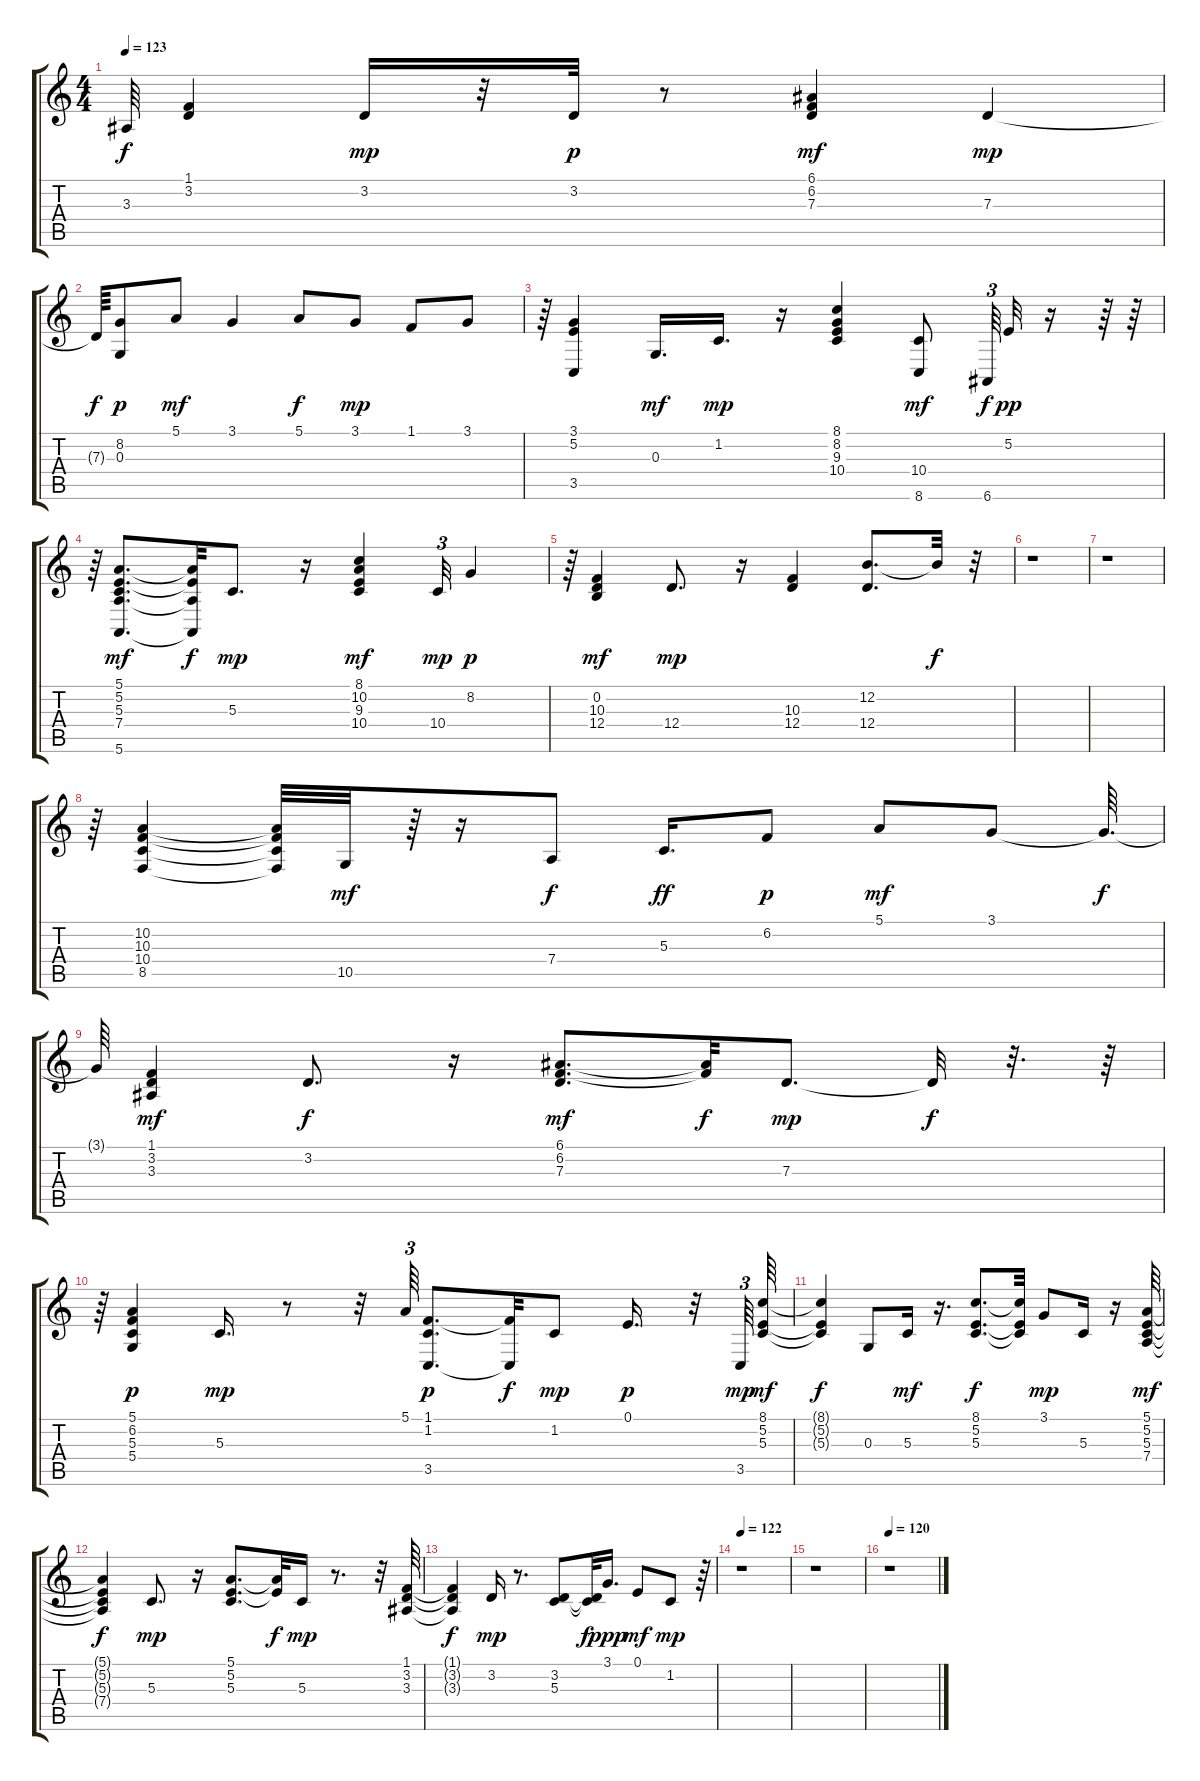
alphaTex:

\track "" {instrument acousticgrandpiano}
\staff {score tabs}
\tuning (E4 B3 G3 D3 A2 E2) {hide}
\ts (4 4)
\tempo 123
\clef g2
\ks c
3.3{t}.64{dy f} (1.1 3.2).4 3.2.16{dy mp} r.32 3.2.32{dy p} r.8 (6.1 6.2 7.3).4{dy mf} 7.3.4{dy mp} |
7.3{t}.64{dy f} (8.2 0.3).8{dy p} 5.1.8{dy mf} 3.1.4 5.1.8{dy f} 3.1.8{dy mp} 1.1.8 3.1.8 |
r.64 (3.1 5.2 3.5).4 0.3.16{d dy mf} 1.2.16{d dy mp} r.16 (8.1 8.2 9.3 10.4).4 (10.4 8.6).8{dy mf} 6.6.64{tu (3 2) dy f beam splitsecondary} 5.2.32{dy pp} r.16 r.64 r.64 |
r.64{tu (5 4)} (5.1 5.2 5.3 7.4 5.6).8{d dy mf} (5.1{t} 5.2{t} 7.4{t} 5.6{t}).32{dy f} 5.3.8{d dy mp} r.16 (8.1 10.2 9.3 10.4).4{dy mf} 10.4.32{tu (3 2) dy mp} 8.2.4{dy p} |
r.64 (0.2 10.3 12.4).4{dy mf} 12.4.8{d dy mp} r.16 (10.3 12.4).4 (12.2 12.4).8{d} 12.2{t}.32{dy f} r.32 |
r.1 |
r.1 |
r.64 (10.2 10.3 10.4 8.5).4 (10.2{t} 10.3{t} 10.4{t} 8.5{t}).32 10.5.32{dy mf} r.64 r.16 7.4.8{dy f} 5.3.16{d dy ff} 6.2.8{dy p} 5.1.8{dy mf} 3.1.8 3.1{t}.64{d dy f} |
3.1{t}.64 (1.1 3.2 3.3).4{dy mf} 3.2.8{d dy f} r.16 (6.1 6.2 7.3).8{d dy mf} (6.1{t} 6.2{t}).32{dy f} 7.3.8{d dy mp} 7.3{t}.32{dy f} r.32{d} r.64 |
r.64 (5.1 6.2 5.3 5.4).4{dy p} 5.3.16{d dy mp} r.8 r.32 5.1.64{tu (3 2)} (1.1 1.2 3.5).8{d dy p} (1.1{t} 3.5{t}).32{dy f} 1.2.8{dy mp} 0.1.16{d dy p} r.32 3.5.64{tu (3 2) dy mp} (8.1 5.2 5.3).64{dy mf} |
(8.1{t} 5.2{t} 5.3{t}).4{dy f} 0.3.8 5.3.16{dy mf} r.16{d} (8.1 5.2 5.3).8{d dy f} (8.1{t} 5.2{t} 5.3{t}).32 3.1.8{dy mp} 5.3.16 r.16 (5.1 5.2 5.3 7.4).64{dy mf} |
(5.1{t} 5.2{t} 5.3{t} 7.4{t}).4{dy f} 5.3.8{d dy mp} r.16 (5.1 5.2 5.3).8{d} (5.1{t} 5.2{t}).32{dy f} 5.3.16{dy mp} r.8{d} r.32 (1.1 3.2 3.3).64 |
(1.1{t} 3.2{t} 3.3{t}).4{dy f} 3.2.16{dy mp} r.8{d} (3.2 5.3).8 (3.2{t} 5.3{t}).32{dy f} 3.1.16{d dy ppp} 0.1.8{dy mf} 1.2.8{dy mp} r.64 |
\tempo 122
r.1 |
r.1 |
\tempo 120
r.1
